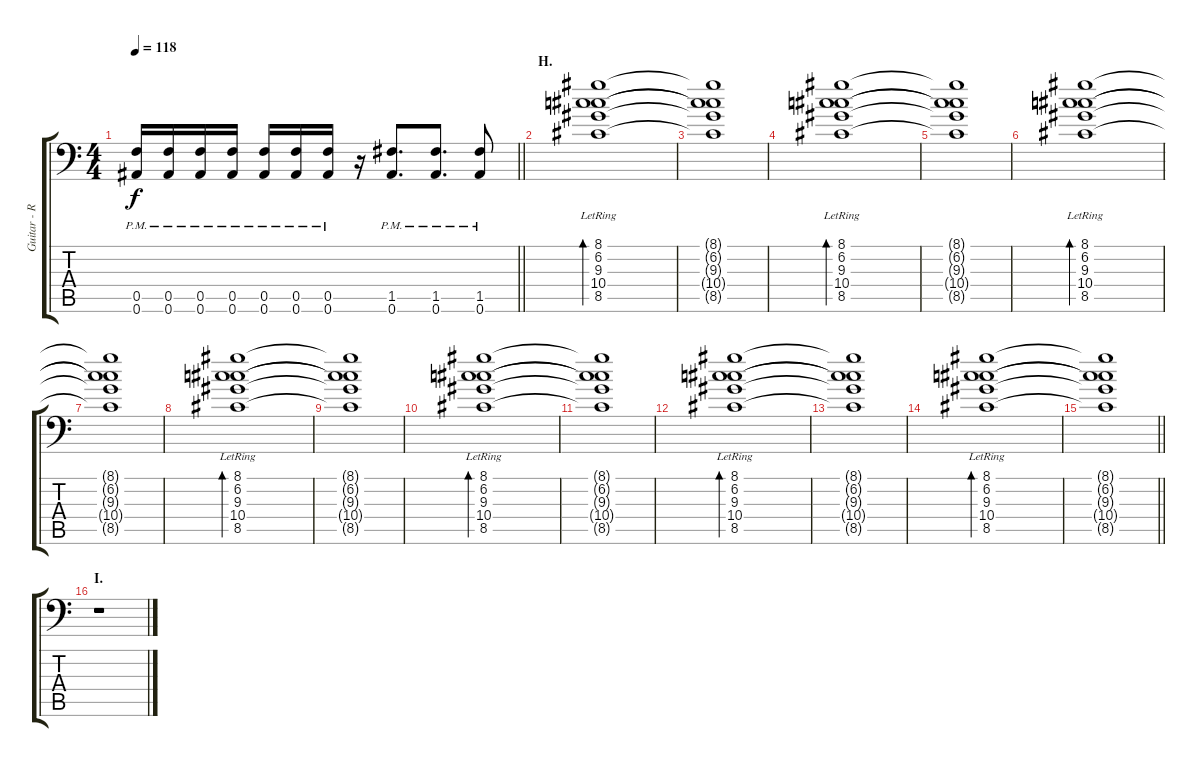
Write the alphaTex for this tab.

\track ("Guitar - Right" "Guitar - R") {instrument distortionguitar}
\staff {score tabs}
\tuning (C4 G3 Eb3 Bb2 F2 Bb1) {hide}
\ts (4 4)
\tempo 118
\clef f4
\barLineRight lightlight
\ks c
(0.5{pm} 0.6{pm}).16{dy f} (0.5{pm} 0.6{pm}).16 (0.5{pm} 0.6{pm}).16 (0.5{pm} 0.6{pm}).16 (0.5{pm} 0.6{pm}).16 (0.5{pm} 0.6{pm}).16 (0.5{pm} 0.6{pm}).16 r.16 (1.5{pm} 0.6{pm}).8{d} (1.5{pm} 0.6{pm}).8{d} (1.5{pm} 0.6{pm}).8 |
\section ("" "H.")
(8.1 6.2{lr} 9.3{lr} 10.4{lr} 8.5{lr}).1{bd 240 volume 12 instrument overdrivenguitar} |
(8.1{t} 6.2{t} 9.3{t} 10.4{t} 8.5{t}).1 |
(8.1 6.2{lr} 9.3{lr} 10.4{lr} 8.5{lr}).1{bd 240} |
(8.1{t} 6.2{t} 9.3{t} 10.4{t} 8.5{t}).1 |
(8.1 6.2{lr} 9.3{lr} 10.4{lr} 8.5{lr}).1{bd 240} |
(8.1{t} 6.2{t} 9.3{t} 10.4{t} 8.5{t}).1 |
(8.1 6.2{lr} 9.3{lr} 10.4{lr} 8.5{lr}).1{bd 240} |
(8.1{t} 6.2{t} 9.3{t} 10.4{t} 8.5{t}).1 |
(8.1 6.2{lr} 9.3{lr} 10.4{lr} 8.5{lr}).1{bd 240} |
(8.1{t} 6.2{t} 9.3{t} 10.4{t} 8.5{t}).1 |
(8.1 6.2{lr} 9.3{lr} 10.4{lr} 8.5{lr}).1{bd 240 volume 0} |
(8.1{t} 6.2{t} 9.3{t} 10.4{t} 8.5{t}).1 |
(8.1 6.2{lr} 9.3{lr} 10.4{lr} 8.5{lr}).1{bd 240} |
\barLineRight lightlight
(8.1{t} 6.2{t} 9.3{t} 10.4{t} 8.5{t}).1 |
\section ("" "I.")
r.1
